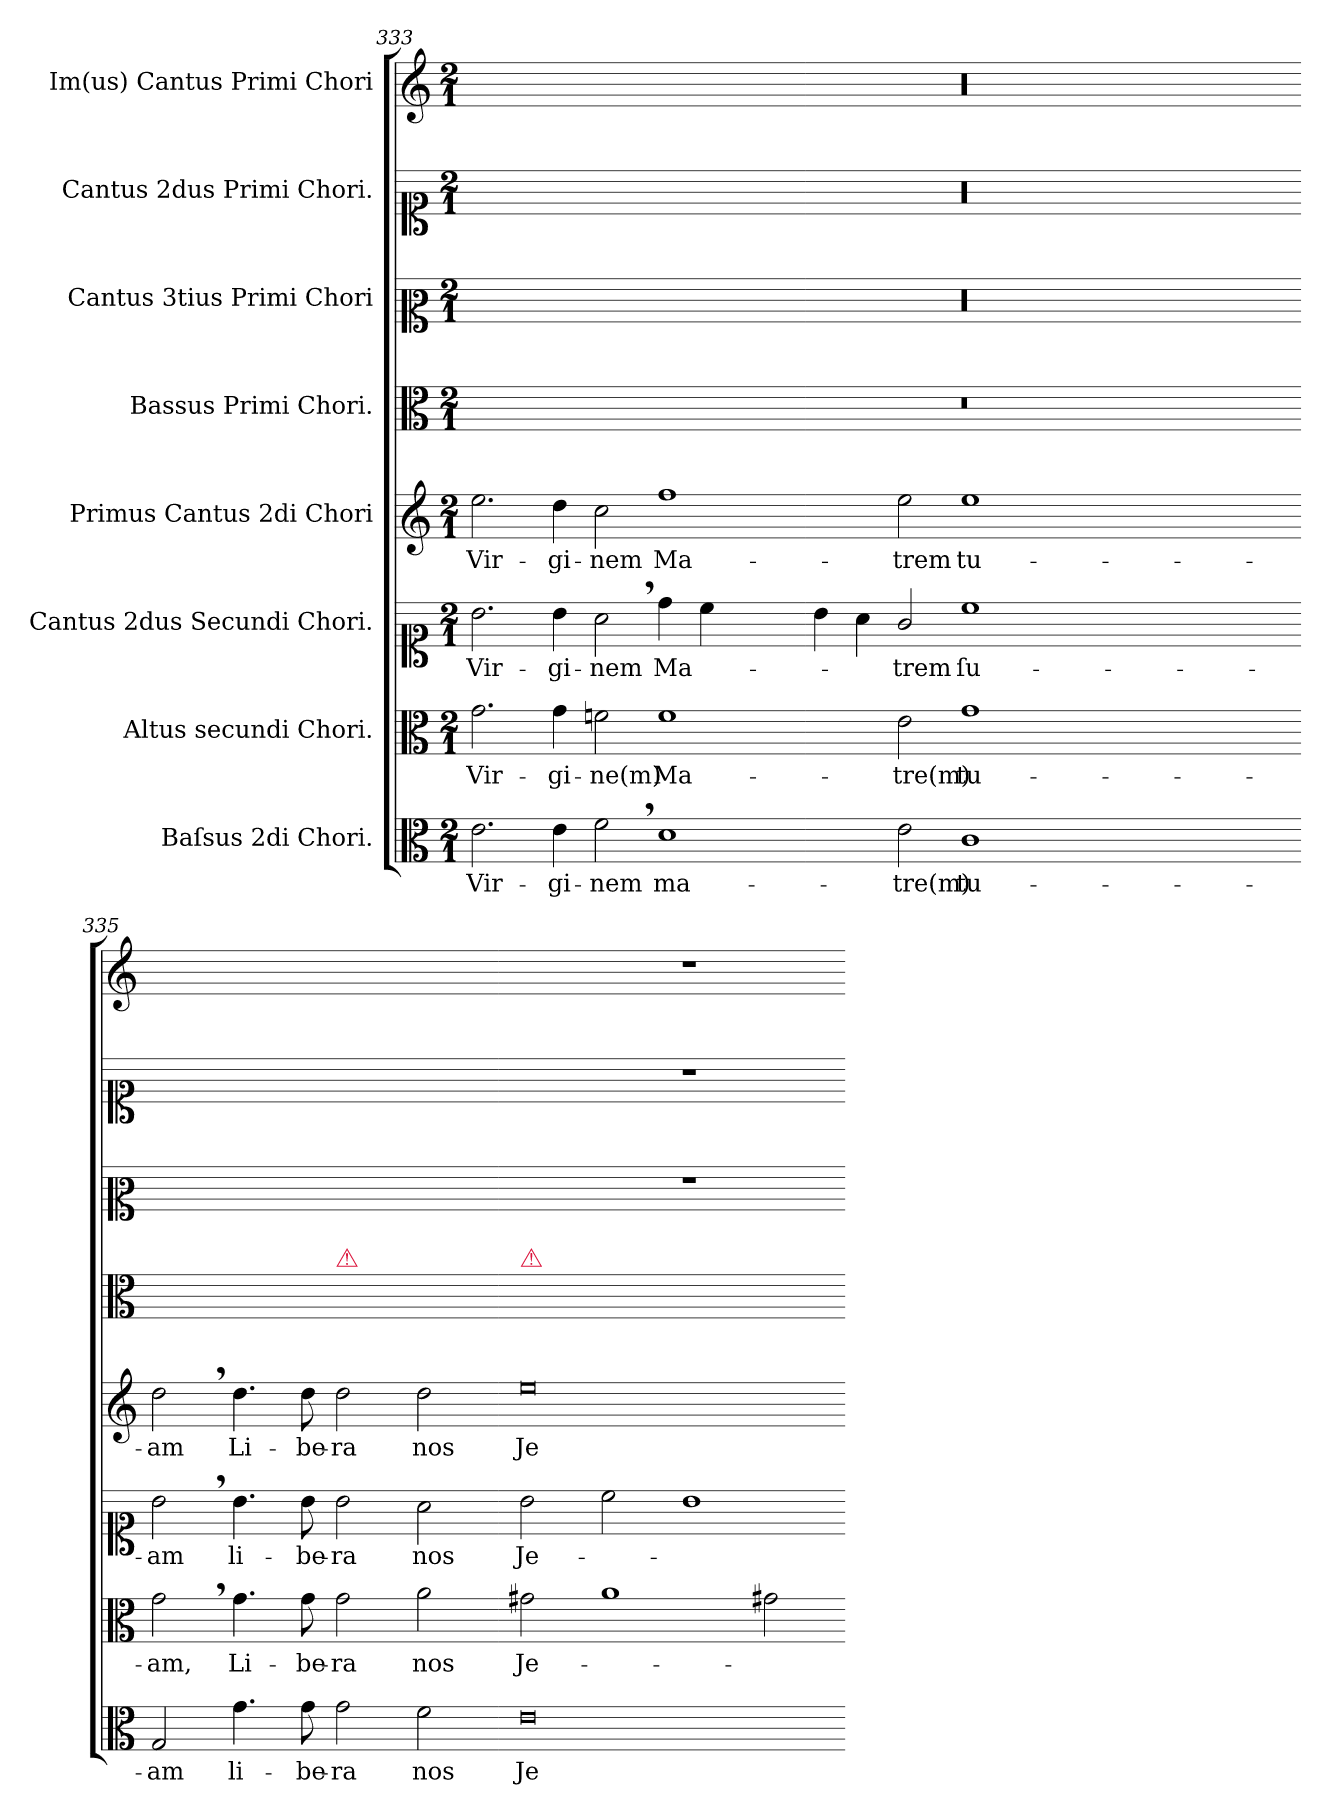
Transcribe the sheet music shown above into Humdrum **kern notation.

**kern	**text	**kern	**text	**kern	**text	**kern	**text	**kern	**kern	**kern	**kern
*part8	*part8	*part7	*part7	*part6	*part6	*part5	*part5	*part4	*part3	*part2	*part1
*staff8	*staff8	*staff7	*staff7	*staff6	*staff6	*staff5	*staff5	*staff4	*staff3	*staff2	*staff1
*I"Baſsus 2di Chori.	*	*I"Altus secundi Chori.	*	*I"Cantus 2dus Secundi Chori.	*	*I"Primus Cantus 2di Chori	*	*I"Bassus Primi Chori.	*I"Cantus 3tius Primi Chori	*I"Cantus 2dus Primi Chori.	*I"Im(us) Cantus Primi Chori
*clefC3	*	*clefC3	*	*clefC1	*	*clefG2	*	*clefC3	*clefC2	*clefC1	*clefG2
*k[]	*	*k[]	*	*k[]	*	*k[]	*	*k[]	*k[]	*k[]	*k[]
*M2/1	*	*M2/1	*	*M2/1	*	*M2/1	*	*M2/1	*M2/1	*M2/1	*M2/1
=333	=333	=333	=333	=333	=333	=333	=333	=333	=333	=333	=333
2.e\	Vir-	2.g\	Vir-	2.b\	Vir-	2.ee\	Vir-	0ryy	0ryy	0ryy	0ryy
4e\	-gi-	4g\	-gi-	4b\	-gi-	4dd\	-gi-	.	.	.	.
2f,<\	-nem	2fn\	-ne(m)	2a,<\	-nem	2cc\	-nem	.	.	.	.
1d\	ma-	1f\	Ma-	4dd\	Ma-	1ff\	Ma-	.	.	.	.
.	.	.	.	4cc\	.	.	.	.	.	.	.
.	.	.	.	2ryy	.	.	.	2ryy	2ryy	2ryy	2ryy
=334-	=334-	=334-	=334-	=334-	=334-	=334-	=334-	=334-	=334-	=334-	=334-
2ryy	.	2ryy	.	4b\	.	2ryy	.	1ryy	1ryy	1ryy	1ryy
.	.	.	.	4a\	.	.	.	.	.	.	.
2e\	-tre(m)	2e\	-tre(m)	2g/	-trem	2ee\	-trem	.	.	.	.
1c	tu-	1g	tu-	1cc	ſu-	1ee	tu-	0r	00r	00r	00r
0.ryy	.	0.ryy	.	0.ryy	.	0.ryy	.	.	.	.	.
.	.	.	.	.	.	.	.	0ryy	.	.	.
=335-	=335-	=335-	=335-	=335-	=335-	=335-	=335-	=335-	=335-	=335-	=335-
2G/	-am	2g,<\	-am,	2b,<\	-am	2dd,<\	-am	1ryy	0ryy	0ryy	0ryy
4.g\	li-	4.g\	Li-	4.b\	li-	4.dd\	Li-	.	.	.	.
8g\	-be-	8g\	-be-	8b\	-be-	8dd\	-be-	.	.	.	.
!	!	!	!	!	!	!	!	!LO:TX:a:color=crimson:t=⚠	!	!	!
2g\	-ra	2g\	-ra	2b\	-ra	2dd\	-ra	1ryy	.	.	.
2f\	nos	2a\	nos	2a\	nos	2dd\	nos	.	.	.	.
=336-	=336-	=336-	=336-	=336-	=336-	=336-	=336-	=336-	=336-	=336-	=336-
!	!	!	!	!	!	!	!	!LO:TX:a:color=crimson:t=⚠	!	!	!
0e	Je-	2g#X\	Je-	2b\	Je-	0ee	Je-	0ryy	1ryy	1ryy	1ryy
.	.	1a	.	2cc\	.	.	.	.	.	.	.
.	.	.	.	1b	.	.	.	.	1r	1r	1r
.	.	2g#X\	.	.	.	.	.	.	.	.	.
=-	=-	=-	=-	=-	=-	=-	=-	=-	=-	=-	=-
*-	*-	*-	*-	*-	*-	*-	*-	*-	*-	*-	*-
